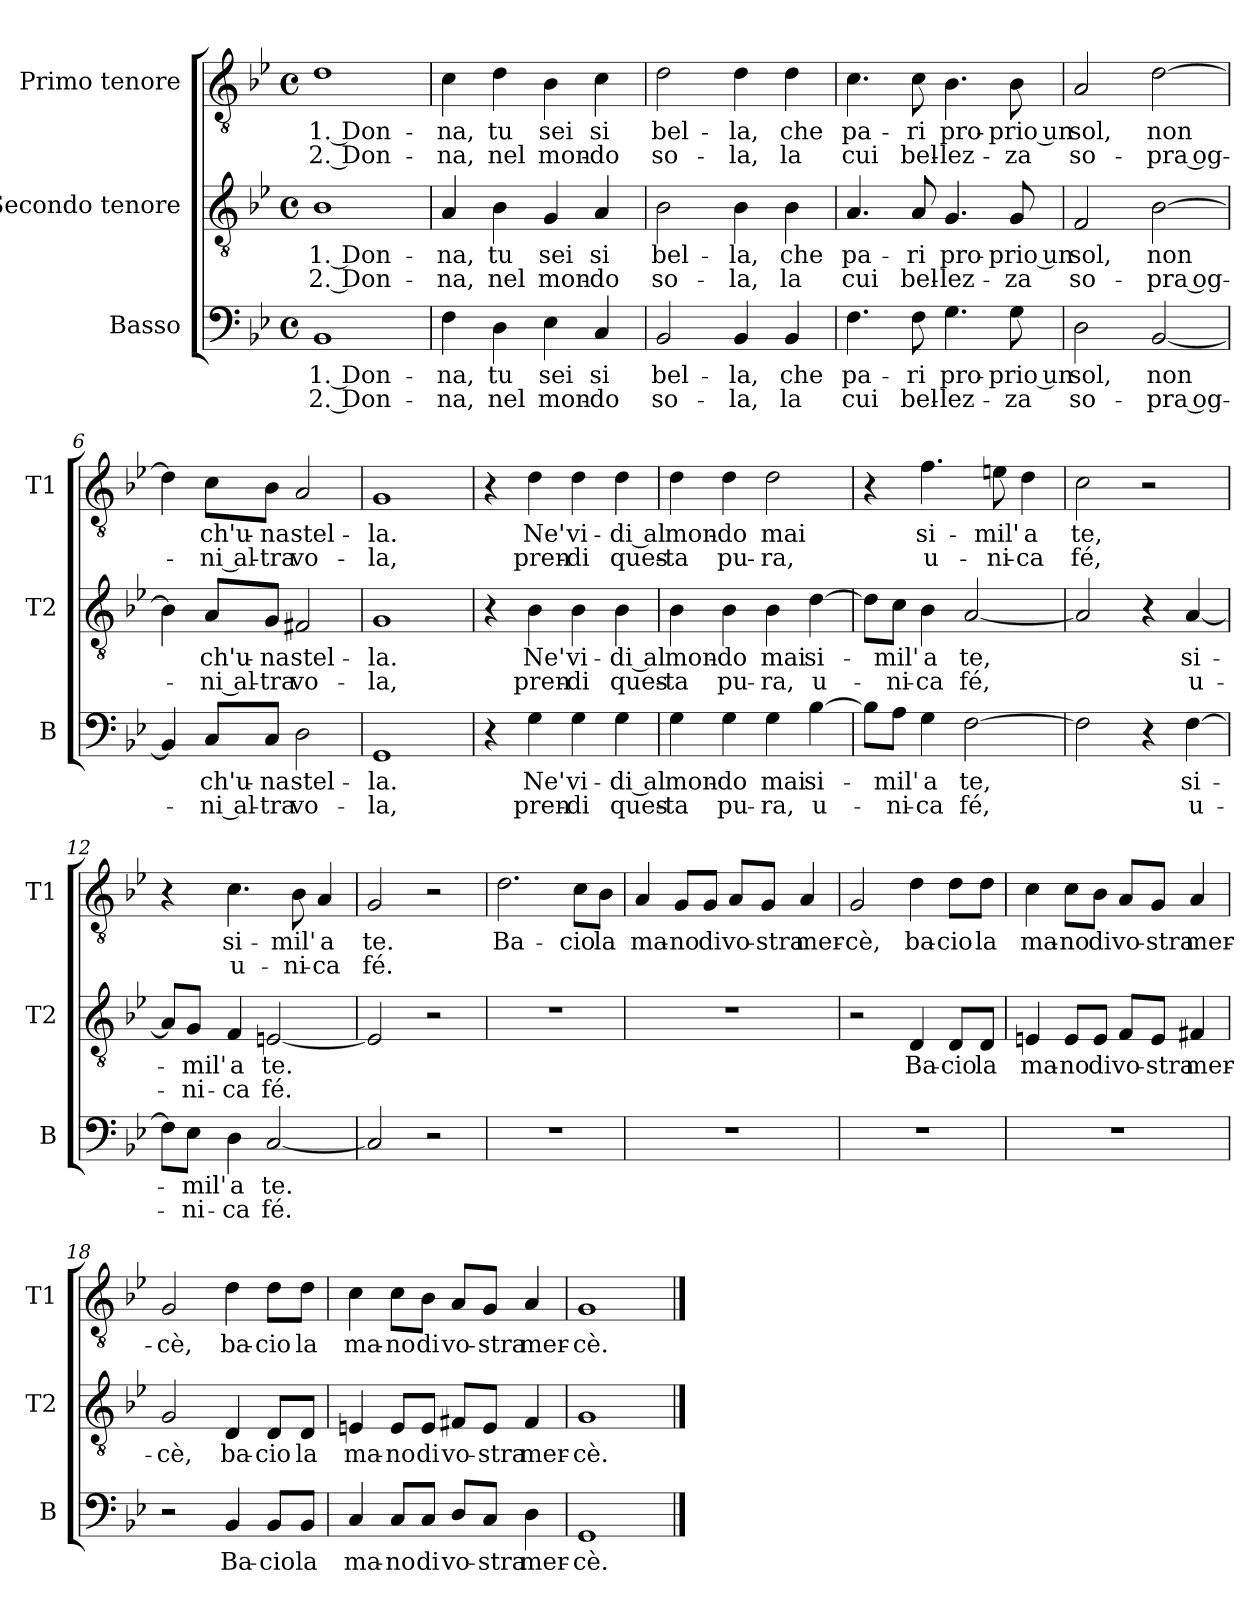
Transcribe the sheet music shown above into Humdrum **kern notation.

**kern	**text	**text	**kern	**text	**text	**kern	**text	**text
*part3	*part3	*part3	*part2	*part2	*part2	*part1	*part1	*part1
*staff3	*staff3	*staff3	*staff2	*staff2	*staff2	*staff1	*staff1	*staff1
*I"Basso	*	*	*I"Secondo tenore	*	*	*I"Primo tenore	*	*
*I'B	*	*	*I'T2	*	*	*I'T1	*	*
*clefF4	*	*	*clefGv2	*	*	*clefGv2	*	*
*k[b-e-]	*	*	*k[b-e-]	*	*	*k[b-e-]	*	*
*B-:	*	*	*B-:	*	*	*B-:	*	*
*M4/4	*	*	*M4/4	*	*	*M4/4	*	*
*met(c)	*	*	*met(c)	*	*	*met(c)	*	*
=1	=1	=1	=1	=1	=1	=1	=1	=1
!	!LO:LY:b	!LO:LY:b	!	!LO:LY:b	!LO:LY:b	!	!LO:LY:b	!LO:LY:b
1BB-	1. Don-	2. Don-	1B-	1. Don-	2. Don-	1d	1. Don-	2. Don-
=2	=2	=2	=2	=2	=2	=2	=2	=2
!	!LO:LY:b	!LO:LY:b	!	!LO:LY:b	!LO:LY:b	!	!LO:LY:b	!LO:LY:b
4F\	-na,	-na,	4A/	-na,	-na,	4c\	-na,	-na,
!	!LO:LY:b	!LO:LY:b	!	!LO:LY:b	!LO:LY:b	!	!LO:LY:b	!LO:LY:b
4D\	tu	nel	4B-\	tu	nel	4d\	tu	nel
!	!LO:LY:b	!LO:LY:b	!	!LO:LY:b	!LO:LY:b	!	!LO:LY:b	!LO:LY:b
4E-\	sei	mon-	4G/	sei	mon-	4B-\	sei	mon-
!	!LO:LY:b	!LO:LY:b	!	!LO:LY:b	!LO:LY:b	!	!LO:LY:b	!LO:LY:b
4C/	si	-do	4A/	si	-do	4c\	si	-do
=3	=3	=3	=3	=3	=3	=3	=3	=3
!	!LO:LY:b	!LO:LY:b	!	!LO:LY:b	!LO:LY:b	!	!LO:LY:b	!LO:LY:b
2BB-/	bel-	so-	2B-\	bel-	so-	2d\	bel-	so-
!	!LO:LY:b	!LO:LY:b	!	!LO:LY:b	!LO:LY:b	!	!LO:LY:b	!LO:LY:b
4BB-/	-la,	-la,	4B-\	-la,	-la,	4d\	-la,	-la,
!	!LO:LY:b	!LO:LY:b	!	!LO:LY:b	!LO:LY:b	!	!LO:LY:b	!LO:LY:b
4BB-/	che	la	4B-\	che	la	4d\	che	la
!!LO:LB:g=z
=4	=4	=4	=4	=4	=4	=4	=4	=4
!	!LO:LY:b	!LO:LY:b	!	!LO:LY:b	!LO:LY:b	!	!LO:LY:b	!LO:LY:b
4.F\	pa-	cui	4.A/	pa-	cui	4.c\	pa-	cui
!	!LO:LY:b	!LO:LY:b	!	!LO:LY:b	!LO:LY:b	!	!LO:LY:b	!LO:LY:b
8F\	-ri	bel-	8A/	-ri	bel-	8c\	-ri	bel-
!	!LO:LY:b	!LO:LY:b	!	!LO:LY:b	!LO:LY:b	!	!LO:LY:b	!LO:LY:b
4.G\	pro-	-lez-	4.G/	pro-	-lez-	4.B-\	pro-	-lez-
!	!LO:LY:b	!LO:LY:b	!	!LO:LY:b	!LO:LY:b	!	!LO:LY:b	!LO:LY:b
8G\	-prio un	-za	8G/	-prio un	-za	8B-\	-prio un	-za
=5	=5	=5	=5	=5	=5	=5	=5	=5
!	!LO:LY:b	!LO:LY:b	!	!LO:LY:b	!LO:LY:b	!	!LO:LY:b	!LO:LY:b
2D\	sol,	so-	2F/	sol,	so-	2A/	sol,	so-
!	!LO:LY:b	!LO:LY:b	!	!LO:LY:b	!LO:LY:b	!	!LO:LY:b	!LO:LY:b
[2BB-/	non	-pra og-	[2B-\	non	-pra og-	[2d\	non	-pra og-
=6	=6	=6	=6	=6	=6	=6	=6	=6
4BB-/]	.	.	4B-\]	.	.	4d\]	.	.
!	!LO:LY:b	!LO:LY:b	!	!LO:LY:b	!LO:LY:b	!	!LO:LY:b	!LO:LY:b
8C/L	ch'u-	-ni al-	8A/L	ch'u-	-ni al-	8c\L	ch'u-	-ni al-
!	!LO:LY:b	!LO:LY:b	!	!LO:LY:b	!LO:LY:b	!	!LO:LY:b	!LO:LY:b
8C/J	-na	-tra	8G/J	-na	-tra	8B-\J	-na	-tra
!	!LO:LY:b	!LO:LY:b	!	!LO:LY:b	!LO:LY:b	!	!LO:LY:b	!LO:LY:b
2D\	stel-	vo-	2F#X/	stel-	vo-	2A/	stel-	vo-
=7	=7	=7	=7	=7	=7	=7	=7	=7
!	!LO:LY:b	!LO:LY:b	!	!LO:LY:b	!LO:LY:b	!	!LO:LY:b	!LO:LY:b
1GG	-la.	-la,	1G	-la.	-la,	1G	-la.	-la,
!!LO:LB:g=z
=8	=8	=8	=8	=8	=8	=8	=8	=8
4r	.	.	4r	.	.	4r	.	.
!	!LO:LY:b	!LO:LY:b	!	!LO:LY:b	!LO:LY:b	!	!LO:LY:b	!LO:LY:b
4G\	Ne'	pren-	4B-\	Ne'	pren-	4d\	Ne'	pren-
!	!LO:LY:b	!LO:LY:b	!	!LO:LY:b	!LO:LY:b	!	!LO:LY:b	!LO:LY:b
4G\	vi-	-di	4B-\	vi-	-di	4d\	vi-	-di
!	!LO:LY:b	!LO:LY:b	!	!LO:LY:b	!LO:LY:b	!	!LO:LY:b	!LO:LY:b
4G\	-di al	ques-	4B-\	-di al	ques-	4d\	-di al	ques-
=9	=9	=9	=9	=9	=9	=9	=9	=9
!	!LO:LY:b	!LO:LY:b	!	!LO:LY:b	!LO:LY:b	!	!LO:LY:b	!LO:LY:b
4G\	mon-	-ta	4B-\	mon-	-ta	4d\	mon-	-ta
!	!LO:LY:b	!LO:LY:b	!	!LO:LY:b	!LO:LY:b	!	!LO:LY:b	!LO:LY:b
4G\	-do	pu-	4B-\	-do	pu-	4d\	-do	pu-
!	!LO:LY:b	!LO:LY:b	!	!LO:LY:b	!LO:LY:b	!	!LO:LY:b	!LO:LY:b
4G\	mai	-ra,	4B-\	mai	-ra,	2d\	mai	-ra,
!	!LO:LY:b	!LO:LY:b	!	!LO:LY:b	!LO:LY:b	!	!	!
[4B-\	si-	u-	[4d\	si-	u-	.	.	.
=10	=10	=10	=10	=10	=10	=10	=10	=10
8B-\L]	.	.	8d\L]	.	.	4r	.	.
!	!LO:LY:b	!LO:LY:b	!	!LO:LY:b	!LO:LY:b	!	!	!
8A\J	-mil'	-ni-	8c\J	-mil'	-ni-	.	.	.
!	!LO:LY:b	!LO:LY:b	!	!LO:LY:b	!LO:LY:b	!	!LO:LY:b	!LO:LY:b
4G\	a	-ca	4B-\	a	-ca	4.f\	si-	u-
!	!LO:LY:b	!LO:LY:b	!	!LO:LY:b	!LO:LY:b	!	!	!
[2F\	te,	fé,	[2A/	te,	fé,	.	.	.
!	!	!	!	!	!	!	!LO:LY:b	!LO:LY:b
.	.	.	.	.	.	8en\	-mil'	-ni-
!	!	!	!	!	!	!	!LO:LY:b	!LO:LY:b
.	.	.	.	.	.	4d\	a	-ca
!!LO:PB:g=z
=11	=11	=11	=11	=11	=11	=11	=11	=11
!	!	!	!	!	!	!	!LO:LY:b	!LO:LY:b
2F\]	.	.	2A/]	.	.	2c\	te,	fé,
4r	.	.	4r	.	.	2r	.	.
!	!LO:LY:b	!LO:LY:b	!	!LO:LY:b	!LO:LY:b	!	!	!
[4F\	si-	u-	[4A/	si-	u-	.	.	.
=12	=12	=12	=12	=12	=12	=12	=12	=12
8F\L]	.	.	8A/L]	.	.	4r	.	.
!	!LO:LY:b	!LO:LY:b	!	!LO:LY:b	!LO:LY:b	!	!	!
8E-\J	-mil'	-ni-	8G/J	-mil'	-ni-	.	.	.
!	!LO:LY:b	!LO:LY:b	!	!LO:LY:b	!LO:LY:b	!	!LO:LY:b	!LO:LY:b
4D\	a	-ca	4F/	a	-ca	4.c\	si-	u-
!	!LO:LY:b	!LO:LY:b	!	!LO:LY:b	!LO:LY:b	!	!	!
[2C/	te.	fé.	[2En/	te.	fé.	.	.	.
!	!	!	!	!	!	!	!LO:LY:b	!LO:LY:b
.	.	.	.	.	.	8B-\	-mil'	-ni-
!	!	!	!	!	!	!	!LO:LY:b	!LO:LY:b
.	.	.	.	.	.	4A/	a	-ca
=13	=13	=13	=13	=13	=13	=13	=13	=13
!	!	!	!	!	!	!	!LO:LY:b	!LO:LY:b
2C/]	.	.	2E/]	.	.	2G/	te.	fé.
2r	.	.	2r	.	.	2r	.	.
=14	=14	=14	=14	=14	=14	=14	=14	=14
!	!	!	!	!	!	!	!LO:LY:b	!
1r	.	.	1r	.	.	2.d\	Ba-	.
!	!	!	!	!	!	!	!LO:LY:b	!
.	.	.	.	.	.	8c\L	-cio	.
!	!	!	!	!	!	!	!LO:LY:b	!
.	.	.	.	.	.	8B-\J	la	.
!!LO:LB:g=z
=15	=15	=15	=15	=15	=15	=15	=15	=15
!	!	!	!	!	!	!	!LO:LY:b	!
1r	.	.	1r	.	.	4A/	ma-	.
!	!	!	!	!	!	!	!LO:LY:b	!
.	.	.	.	.	.	8G/L	-no	.
!	!	!	!	!	!	!	!LO:LY:b	!
.	.	.	.	.	.	8G/J	di	.
!	!	!	!	!	!	!	!LO:LY:b	!
.	.	.	.	.	.	8A/L	vo-	.
!	!	!	!	!	!	!	!LO:LY:b	!
.	.	.	.	.	.	8G/J	-stra	.
!	!	!	!	!	!	!	!LO:LY:b	!
.	.	.	.	.	.	4A/	mer-	.
=16	=16	=16	=16	=16	=16	=16	=16	=16
!	!	!	!	!	!	!	!LO:LY:b	!
1r	.	.	2r	.	.	2G/	-cè,	.
!	!	!	!	!LO:LY:b	!	!	!LO:LY:b	!
.	.	.	4D/	Ba-	.	4d\	ba-	.
!	!	!	!	!LO:LY:b	!	!	!LO:LY:b	!
.	.	.	8D/L	-cio	.	8d\L	-cio	.
!	!	!	!	!LO:LY:b	!	!	!LO:LY:b	!
.	.	.	8D/J	la	.	8d\J	la	.
=17	=17	=17	=17	=17	=17	=17	=17	=17
!	!	!	!	!LO:LY:b	!	!	!LO:LY:b	!
1r	.	.	4En/	ma-	.	4c\	ma-	.
!	!	!	!	!LO:LY:b	!	!	!LO:LY:b	!
.	.	.	8E/L	-no	.	8c\L	-no	.
!	!	!	!	!LO:LY:b	!	!	!LO:LY:b	!
.	.	.	8E/J	di	.	8B-\J	di	.
!	!	!	!	!LO:LY:b	!	!	!LO:LY:b	!
.	.	.	8F/L	vo-	.	8A/L	vo-	.
!	!	!	!	!LO:LY:b	!	!	!LO:LY:b	!
.	.	.	8E/J	-stra	.	8G/J	-stra	.
!	!	!	!	!LO:LY:b	!	!	!LO:LY:b	!
.	.	.	4F#X/	mer-	.	4A/	mer-	.
!!LO:LB:g=z
=18	=18	=18	=18	=18	=18	=18	=18	=18
!	!	!	!	!LO:LY:b	!	!	!LO:LY:b	!
2r	.	.	2G/	-cè,	.	2G/	-cè,	.
!	!LO:LY:b	!	!	!LO:LY:b	!	!	!LO:LY:b	!
4BB-/	Ba-	.	4D/	ba-	.	4d\	ba-	.
!	!LO:LY:b	!	!	!LO:LY:b	!	!	!LO:LY:b	!
8BB-/L	-cio	.	8D/L	-cio	.	8d\L	-cio	.
!	!LO:LY:b	!	!	!LO:LY:b	!	!	!LO:LY:b	!
8BB-/J	la	.	8D/J	la	.	8d\J	la	.
=19	=19	=19	=19	=19	=19	=19	=19	=19
!	!LO:LY:b	!	!	!LO:LY:b	!	!	!LO:LY:b	!
4C/	ma-	.	4En/	ma-	.	4c\	ma-	.
!	!LO:LY:b	!	!	!LO:LY:b	!	!	!LO:LY:b	!
8C/L	-no	.	8E/L	-no	.	8c\L	-no	.
!	!LO:LY:b	!	!	!LO:LY:b	!	!	!LO:LY:b	!
8C/J	di	.	8E/J	di	.	8B-\J	di	.
!	!LO:LY:b	!	!	!LO:LY:b	!	!	!LO:LY:b	!
8D/L	vo-	.	8F#X/L	vo-	.	8A/L	vo-	.
!	!LO:LY:b	!	!	!LO:LY:b	!	!	!LO:LY:b	!
8C/J	-stra	.	8E/J	-stra	.	8G/J	-stra	.
!	!LO:LY:b	!	!	!LO:LY:b	!	!	!LO:LY:b	!
4D\	mer-	.	4F#/	mer-	.	4A/	mer-	.
=20	=20	=20	=20	=20	=20	=20	=20	=20
!	!LO:LY:b	!	!	!LO:LY:b	!	!	!LO:LY:b	!
1GG	-cè.	.	1G	-cè.	.	1G	-cè.	.
==	==	==	==	==	==	==	==	==
*-	*-	*-	*-	*-	*-	*-	*-	*-
